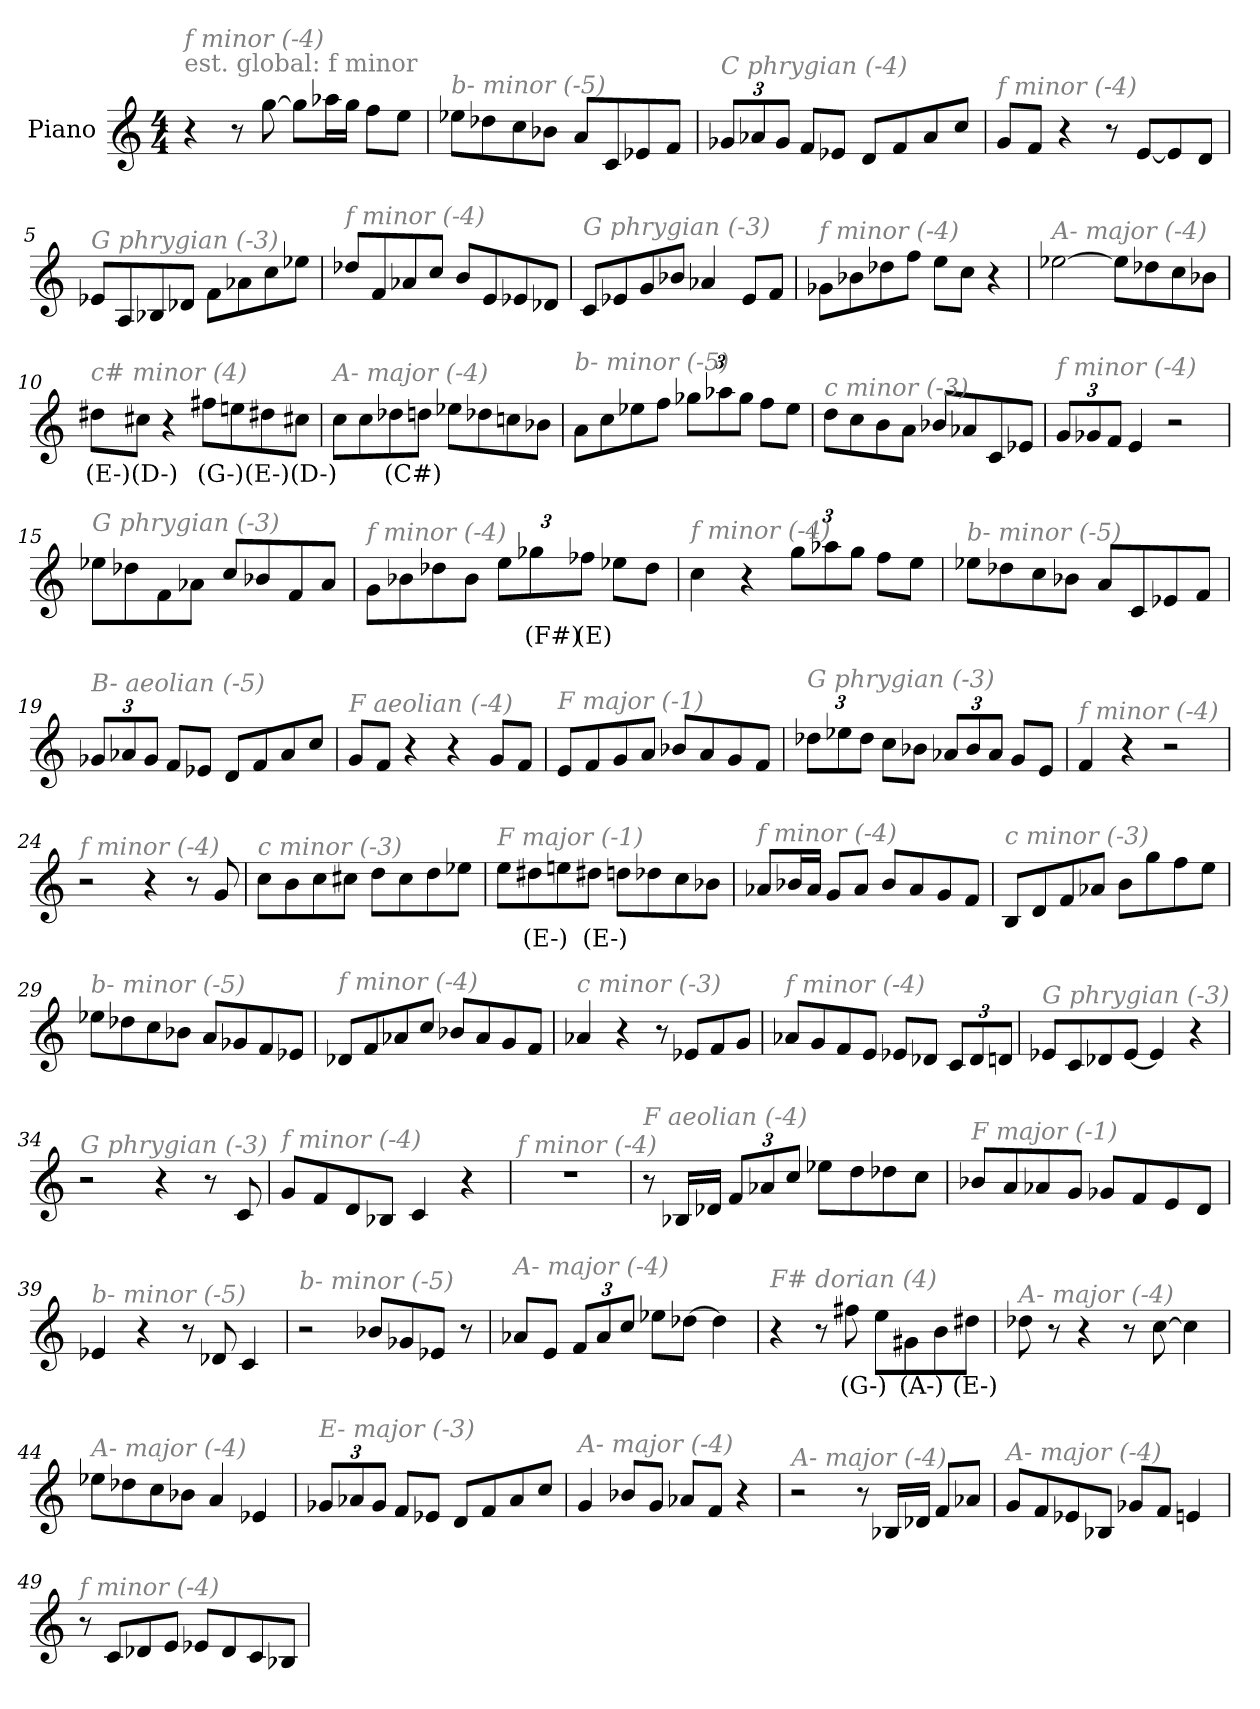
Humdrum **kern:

**kern	**text
*part1	*part1
*staff1	*staff1
*I"Piano	*
*I'Pno	*
*clefG2	*
*k[]	*
*M4/4	*
*MM230	*
=1	=1
!LO:TX:a:color=#808080:t=est. global&colon; f minor	!
!LO:TX:i:color=#808080:t=f minor (-4)	!
4r	.
8r	.
[8gg\	.
8gg\L]	.
16aa-X\L	.
16gg\JJ	.
8ff\L	.
8ee\J	.
=2	=2
!LO:TX:i:color=#808080:t=b- minor (-5)	!
8ee-X\L	.
8dd-X\	.
8cc\	.
8b-X\J	.
8a/L	.
8c/	.
8e-X/	.
8f/J	.
=3	=3
*Xbrackettup	*
!LO:TX:i:color=#808080:t=C phrygian (-4)	!
12g-X/L	.
12a-X/	.
12g-/J	.
8f/L	.
8e-X/J	.
8d/L	.
8f/	.
8a-/	.
8cc/J	.
=4	=4
!LO:TX:i:color=#808080:t=f minor (-4)	!
8g/L	.
8f/J	.
4r	.
8r	.
[8e/L	.
8e/]	.
8d/J	.
!!LO:LB:g=z
=5	=5
!LO:TX:i:color=#808080:t=G phrygian (-3)	!
8e-X/L	.
8A/	.
8B-X/	.
8d-X/J	.
8f\L	.
8a-X\	.
8cc\	.
8ee-X\J	.
=6	=6
!LO:TX:i:color=#808080:t=f minor (-4)	!
8dd-X/L	.
8f/	.
8a-X/	.
8cc/J	.
8b/L	.
8e/	.
8e-X/	.
8d-X/J	.
=7	=7
!LO:TX:i:color=#808080:t=G phrygian (-3)	!
8c/L	.
8e-X/	.
8g/	.
8b-X/J	.
4a-X/	.
8e-/L	.
8f/J	.
=8	=8
!LO:TX:i:color=#808080:t=f minor (-4)	!
8g-X\L	.
8b-X\	.
8dd-X\	.
8ff\J	.
8ee\L	.
8cc\J	.
4r	.
!!LO:LB:g=z
=9	=9
!LO:TX:i:color=#808080:t=A- major (-4)	!
[2ee-X\	.
8ee-\L]	.
8dd-X\	.
8cc\	.
8b-X\J	.
=10	=10
!LO:TX:i:color=#808080:t=c# minor (4)	!
8dd#Xi\L	(E-)
8cc#Xi\J	(D-)
4r	.
8ff#Xi\L	(G-)
8een\	.
8dd#Xi\	(E-)
8cc#Xi\J	(D-)
=11	=11
!LO:TX:i:color=#808080:t=A- major (-4)	!
8cc\L	.
8cc\	.
8dd-Xi\	(C#)
8dd\J	.
8ee-X\L	.
8dd-X\	.
8ccn\	.
8b-X\J	.
=12	=12
!LO:TX:i:color=#808080:t=b- minor (-5)	!
8a\L	.
8cc\	.
8ee-X\	.
8ff\J	.
12gg-X\L	.
12aa-X\	.
12gg-\J	.
8ff\L	.
8ee-\J	.
!!LO:LB:g=z
=13	=13
!LO:TX:i:color=#808080:t=c minor (-3)	!
8dd\L	.
8cc\	.
8b\	.
8a\J	.
8b-X/L	.
8a-X/	.
8c/	.
8e-X/J	.
=14	=14
!LO:TX:i:color=#808080:t=f minor (-4)	!
12g/L	.
12g-X/	.
12f/J	.
4e/	.
2r	.
=15	=15
!LO:TX:i:color=#808080:t=G phrygian (-3)	!
8ee-X\L	.
8dd-X\	.
8f\	.
8a-X\J	.
8cc/L	.
8b-X/	.
8f/	.
8a-/J	.
=16	=16
!LO:TX:i:color=#808080:t=f minor (-4)	!
8g\L	.
8b-X\	.
8dd-X\	.
8b-\J	.
12ee\L	.
12gg-Xi\	(F#)
12ff-Xj\J	(E)
8ee-X\L	.
8dd-\J	.
!!LO:LB:g=z
=17	=17
!LO:TX:i:color=#808080:t=f minor (-4)	!
4cc\	.
4r	.
12gg\L	.
12aa-X\	.
12gg\J	.
8ff\L	.
8ee\J	.
=18	=18
!LO:TX:i:color=#808080:t=b- minor (-5)	!
8ee-X\L	.
8dd-X\	.
8cc\	.
8b-X\J	.
8a/L	.
8c/	.
8e-X/	.
8f/J	.
=19	=19
!LO:TX:i:color=#808080:t=B- aeolian (-5)	!
12g-X/L	.
12a-X/	.
12g-/J	.
8f/L	.
8e-X/J	.
8d/L	.
8f/	.
8a-/	.
8cc/J	.
=20	=20
!LO:TX:i:color=#808080:t=F aeolian (-4)	!
8g/L	.
8f/J	.
4r	.
4r	.
8g/L	.
8f/J	.
!!LO:LB:g=z
=21	=21
!LO:TX:i:color=#808080:t=F major (-1)	!
8e/L	.
8f/	.
8g/	.
8a/J	.
8b-X/L	.
8a/	.
8g/	.
8f/J	.
=22	=22
!LO:TX:i:color=#808080:t=G phrygian (-3)	!
12dd-X\L	.
12ee-X\	.
12dd-\J	.
8cc\L	.
8b-X\J	.
12a-X/L	.
12b-/	.
12a-/J	.
8g/L	.
8e/J	.
=23	=23
!LO:TX:i:color=#808080:t=f minor (-4)	!
4f/	.
4r	.
2r	.
=24	=24
!LO:TX:i:color=#808080:t=f minor (-4)	!
2r	.
4r	.
8r	.
8g/	.
=25	=25
!LO:TX:i:color=#808080:t=c minor (-3)	!
8cc\L	.
8b\	.
8cc\	.
8cc#X\J	.
8dd\L	.
8cc#\	.
8dd\	.
8ee-X\J	.
!!LO:LB:g=z
=26	=26
!LO:TX:i:color=#808080:t=F major (-1)	!
8ee\L	.
8dd#Xi\	(E-)
8een\	.
8dd#Xi\J	(E-)
8dd\L	.
8dd-X\	.
8cc\	.
8b-X\J	.
=27	=27
!LO:TX:i:color=#808080:t=f minor (-4)	!
8a-X/L	.
16b-X/L	.
16a-/JJ	.
8g/L	.
8a-/J	.
8b-/L	.
8a-/	.
8g/	.
8f/J	.
=28	=28
!LO:TX:i:color=#808080:t=c minor (-3)	!
8B/L	.
8d/	.
8f/	.
8a-X/J	.
8b\L	.
8gg\	.
8ff\	.
8ee\J	.
=29	=29
!LO:TX:i:color=#808080:t=b- minor (-5)	!
8ee-X\L	.
8dd-X\	.
8cc\	.
8b-X\J	.
8a/L	.
8g-X/	.
8f/	.
8e-X/J	.
!!LO:LB:g=z
=30	=30
!LO:TX:i:color=#808080:t=f minor (-4)	!
8d-X/L	.
8f/	.
8a-X/	.
8cc/J	.
8b-X/L	.
8a-/	.
8g/	.
8f/J	.
=31	=31
!LO:TX:i:color=#808080:t=c minor (-3)	!
4a-X/	.
4r	.
8r	.
8e-X/L	.
8f/	.
8g/J	.
=32	=32
!LO:TX:i:color=#808080:t=f minor (-4)	!
8a-X/L	.
8g/	.
8f/	.
8e/J	.
8e-X/L	.
8d-X/J	.
12c/L	.
12d-/	.
12dn/J	.
=33	=33
!LO:TX:i:color=#808080:t=G phrygian (-3)	!
8e-X/L	.
8c/	.
8d-X/	.
[8e-/J	.
4e-/]	.
4r	.
!!LO:LB:g=z
=34	=34
!LO:TX:i:color=#808080:t=G phrygian (-3)	!
2r	.
4r	.
8r	.
8c/	.
=35	=35
!LO:TX:i:color=#808080:t=f minor (-4)	!
8g/L	.
8f/	.
8d/	.
8B-X/J	.
4c/	.
4r	.
=36	=36
!LO:TX:i:color=#808080:t=f minor (-4)	!
1r	.
=37	=37
!LO:TX:i:color=#808080:t=F aeolian (-4)	!
8r	.
16B-X/LL	.
16d-X/JJ	.
12f/L	.
12a-X/	.
12cc/J	.
8ee-X\L	.
8dd\	.
8dd-X\	.
8cc\J	.
=38	=38
!LO:TX:i:color=#808080:t=F major (-1)	!
8b-X/L	.
8a/	.
8a-X/	.
8g/J	.
8g-X/L	.
8f/	.
8e/	.
8d/J	.
!!LO:LB:g=z
=39	=39
!LO:TX:i:color=#808080:t=b- minor (-5)	!
4e-X/	.
4r	.
8r	.
8d-X/	.
4c/	.
=40	=40
!LO:TX:i:color=#808080:t=b- minor (-5)	!
2r	.
8b-X/L	.
8g-X/	.
8e-X/J	.
8r	.
=41	=41
!LO:TX:i:color=#808080:t=A- major (-4)	!
8a-X/L	.
8e/J	.
12f/L	.
12a-/	.
12cc/J	.
8ee-X\L	.
[8dd-X\J	.
4dd-\]	.
=42	=42
!LO:TX:i:color=#808080:t=F# dorian (4)	!
4r	.
8r	.
8ff#Xi\	(G-)
8ee\L	.
8g#Xi\	(A-)
8b\	.
8dd#Xi\J	(E-)
=43	=43
!LO:TX:i:color=#808080:t=A- major (-4)	!
8dd-X\	.
8r	.
4r	.
8r	.
[8cc\	.
4cc\]	.
!!LO:PB:g=z
=44	=44
!LO:TX:i:color=#808080:t=A- major (-4)	!
8ee-X\L	.
8dd-X\	.
8cc\	.
8b-X\J	.
4a/	.
4e-X/	.
=45	=45
!LO:TX:i:color=#808080:t=E- major (-3)	!
12g-X/L	.
12a-X/	.
12g-/J	.
8f/L	.
8e-X/J	.
8d/L	.
8f/	.
8a-/	.
8cc/J	.
=46	=46
!LO:TX:i:color=#808080:t=A- major (-4)	!
4g/	.
8b-X/L	.
8g/J	.
8a-X/L	.
8f/J	.
4r	.
=47	=47
!LO:TX:i:color=#808080:t=A- major (-4)	!
2r	.
8r	.
16B-X/LL	.
16d-X/JJ	.
8f/L	.
8a-X/J	.
!!LO:LB:g=z
=48	=48
!LO:TX:i:color=#808080:t=A- major (-4)	!
8g/L	.
8f/	.
8e-X/	.
8B-X/J	.
8g-X/L	.
8f/J	.
4en/	.
=49	=49
!LO:TX:i:color=#808080:t=f minor (-4)	!
8r	.
8c/L	.
8d-X/	.
8e/J	.
8e-X/L	.
8d-/	.
8c/	.
8B-X/J	.
=	=
*-	*-
